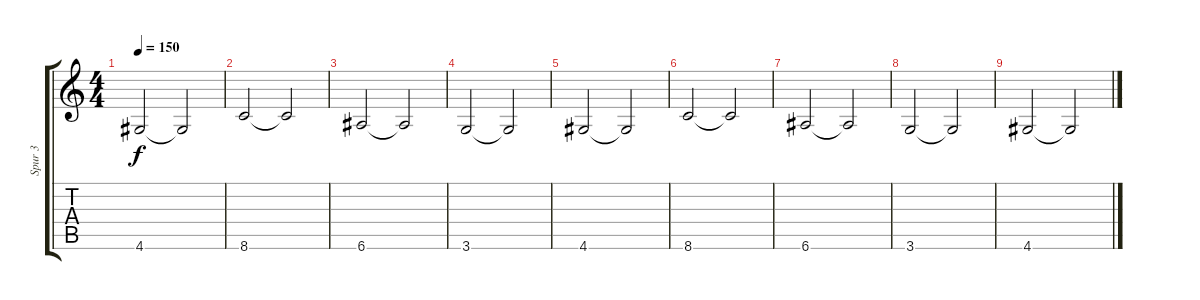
\track ("Spur 3" "Spur 3") {instrument electricbasspick}
\staff {score tabs}
\tuning (E4 B3 G3 D3 A2 E2) {hide}
\ts (4 4)
\tempo 150
\clef g2
\ks c
4.6.2{dy f} 4.6{t}.2 |
8.6.2 8.6{t}.2 |
6.6.2 6.6{t}.2 |
3.6.2 3.6{t}.2 |
4.6.2 4.6{t}.2 |
8.6.2 8.6{t}.2 |
6.6.2 6.6{t}.2 |
3.6.2 3.6{t}.2 |
4.6.2 4.6{t}.2
